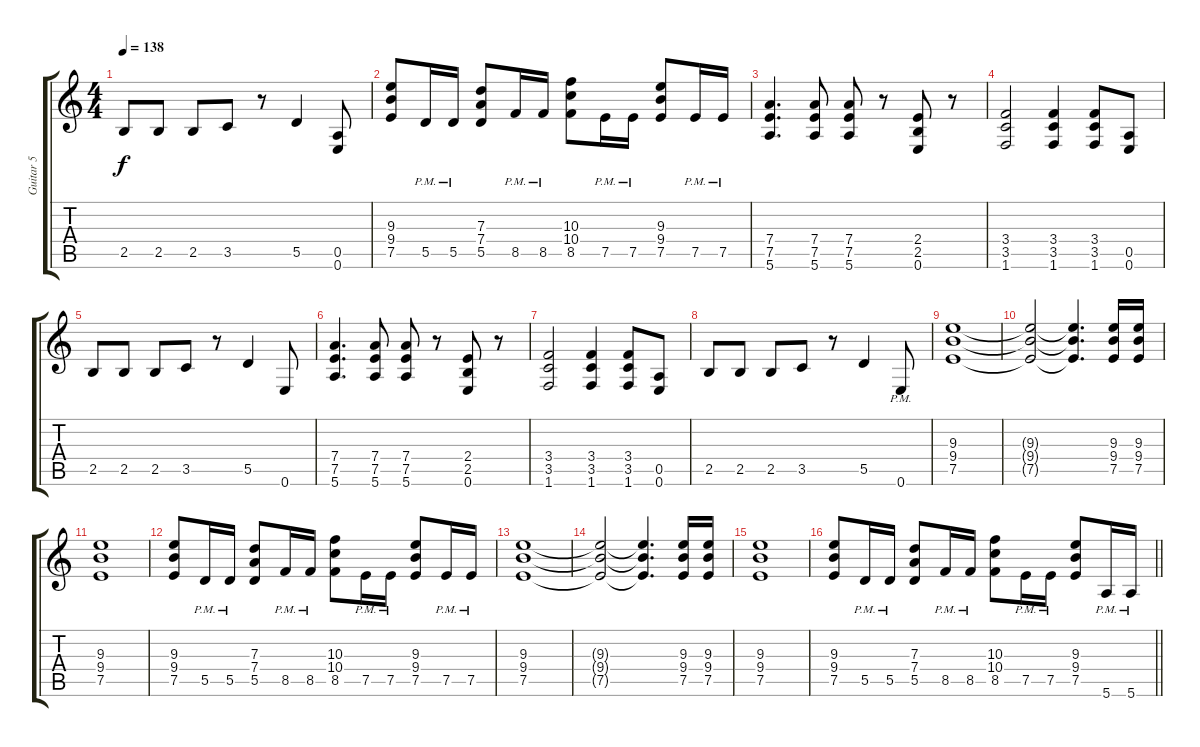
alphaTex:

\track ("Guitar 5" "Guitar 5") {instrument distortionguitar}
\staff {score tabs}
\tuning (E4 B3 G3 D3 A2 E2) {hide}
\ts (4 4)
\tempo 138
\clef g2
\ks c
2.5.8{dy f} 2.5.8 2.5.8 3.5.8 r.8 5.5.4 (0.5 0.6).8 |
(9.3 9.4 7.5).8 5.5{pm}.16 5.5{pm}.16 (7.3 7.4 5.5).8 8.5{pm}.16 8.5{pm}.16 (10.3 10.4 8.5).8 7.5{pm}.16 7.5{pm}.16 (9.3 9.4 7.5).8 7.5{pm}.16 7.5{pm}.16 |
(7.4 7.5 5.6).4{d} (7.4 7.5 5.6).8 (7.4 7.5 5.6).8 r.8 (2.4 2.5 0.6).8 r.8 |
(3.4 3.5 1.6).2 (3.4 3.5 1.6).4 (3.4 3.5 1.6).8 (0.5 0.6).8 |
2.5.8 2.5.8 2.5.8 3.5.8 r.8 5.5.4 0.6.8 |
(7.4 7.5 5.6).4{d} (7.4 7.5 5.6).8 (7.4 7.5 5.6).8 r.8 (2.4 2.5 0.6).8 r.8 |
(3.4 3.5 1.6).2 (3.4 3.5 1.6).4 (3.4 3.5 1.6).8 (0.5 0.6).8 |
2.5.8 2.5.8 2.5.8 3.5.8 r.8 5.5.4 0.6{pm}.8 |
(9.3 9.4 7.5).1 |
(9.3{t} 9.4{t} 7.5{t}).2 (9.3{t} 9.4{t} 7.5{t}).4{d} (9.3 9.4 7.5).16 (9.3 9.4 7.5).16 |
(9.3 9.4 7.5).1 |
(9.3 9.4 7.5).8 5.5{pm}.16 5.5{pm}.16 (7.3 7.4 5.5).8 8.5{pm}.16 8.5{pm}.16 (10.3 10.4 8.5).8 7.5{pm}.16 7.5{pm}.16 (9.3 9.4 7.5).8 7.5{pm}.16 7.5{pm}.16 |
(9.3 9.4 7.5).1 |
(9.3{t} 9.4{t} 7.5{t}).2 (9.3{t} 9.4{t} 7.5{t}).4{d} (9.3 9.4 7.5).16 (9.3 9.4 7.5).16 |
(9.3 9.4 7.5).1 |
\barLineRight lightlight
(9.3 9.4 7.5).8 5.5{pm}.16 5.5{pm}.16 (7.3 7.4 5.5).8 8.5{pm}.16 8.5{pm}.16 (10.3 10.4 8.5).8 7.5{pm}.16 7.5{pm}.16 (9.3 9.4 7.5).8 5.6{pm}.16 5.6{pm}.16
